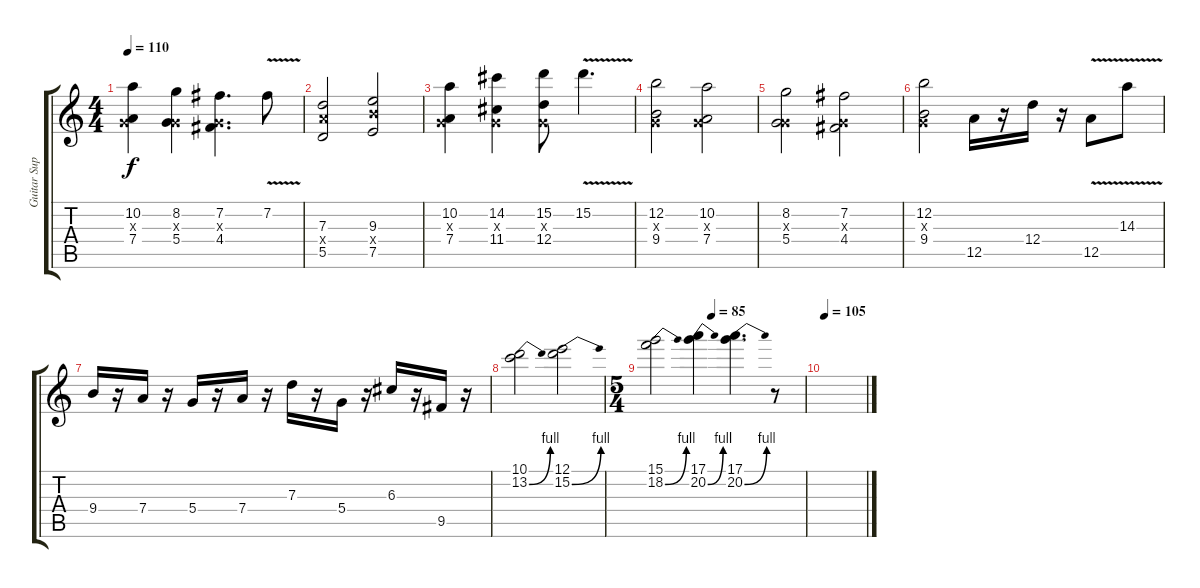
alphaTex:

\track ("Guitar Sup" "Guitar Sup") {instrument overdrivenguitar}
\staff {score tabs}
\tuning (E4 B3 G3 D3 A2 E2) {hide}
\ts (4 4)
\tempo 110
\clef g2
\ks c
(10.2 0.3{x} 7.4).4{dy f} (8.2 0.3{x} 5.4).4 (7.2 0.3{x} 4.4).4{d} 7.2{v}.8 |
(7.3 7.4{x} 5.5).2 (9.3 9.4{x} 7.5).2 |
(10.2 0.3{x} 7.4).4 (14.2 0.3{x} 11.4).4 (15.2 0.3{x} 12.4).8 15.2{v}.4{d} |
(12.2 0.3{x} 9.4).2 (10.2 0.3{x} 7.4).2 |
(8.2 0.3{x} 5.4).2 (7.2 0.3{x} 4.4).2 |
(12.2 0.3{x} 9.4).2 12.5.16{volume 12} r.16 12.4.16 r.16 12.5{v}.8 14.3{v}.8 |
9.4.16 r.16 7.4.16 r.16 5.4.16 r.16 7.4.16 r.16 7.3.16 r.16 5.4.16 r.16 6.3.16 r.16 9.5.16 r.16 |
(10.1 13.2{be (bend 0 0 60 4)}).2 (12.1 15.2{be (bend 0 0 60 4)}).2 |
\ts (5 4)
\tempo (85 0.4)
(15.1 18.2{be (bend 0 0 60 4)}).2 (17.1 20.2{be (bend 0 0 60 4)}).4 (17.1 20.2{be (bend 0 0 60 4)}).4{d} r.8 |
\tempo 105
